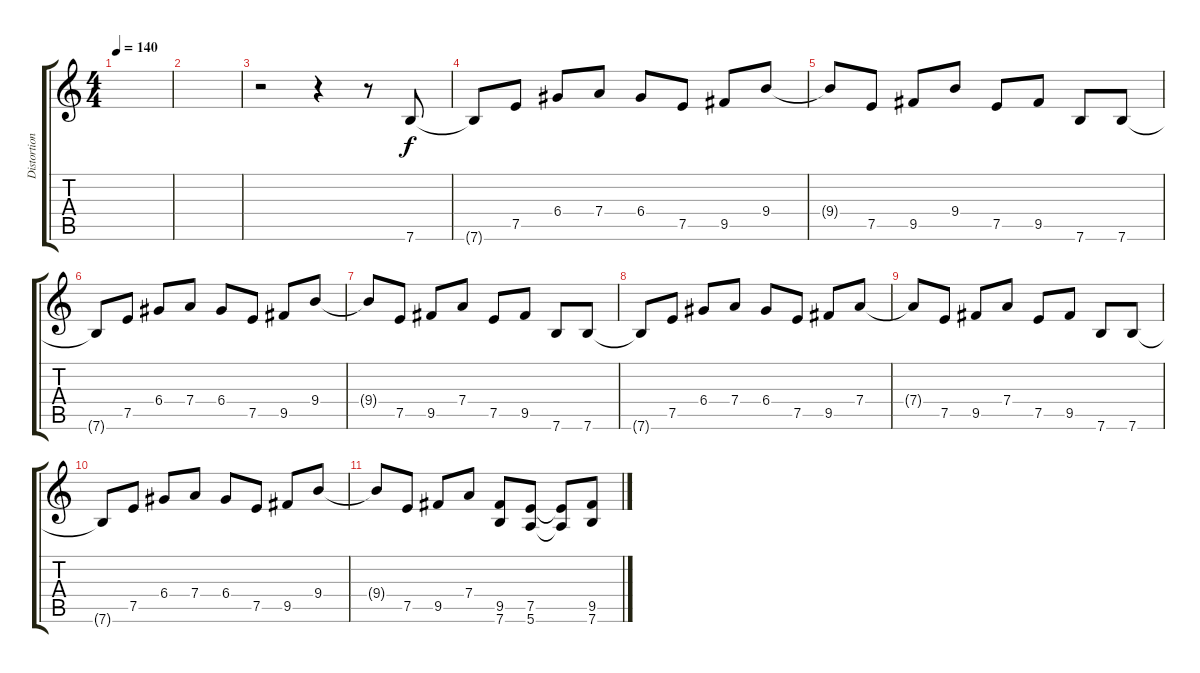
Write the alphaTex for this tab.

\track ("Distortion Guitar" "Distortion") {instrument distortionguitar}
\staff {score tabs}
\tuning (E4 B3 G3 D3 A2 E2) {hide}
\ts (4 4)
\tempo 140
\clef g2
\ks c
|
|
r.2 r.4 r.8 7.6.8 |
7.6{t}.8 7.5.8 6.4.8 7.4.8 6.4.8 7.5.8 9.5.8 9.4.8 |
9.4{t}.8 7.5.8 9.5.8 9.4.8 7.5.8 9.5.8 7.6.8 7.6.8 |
7.6{t}.8 7.5.8 6.4.8 7.4.8 6.4.8 7.5.8 9.5.8 9.4.8 |
9.4{t}.8 7.5.8 9.5.8 7.4.8 7.5.8 9.5.8 7.6.8 7.6.8 |
7.6{t}.8 7.5.8 6.4.8 7.4.8 6.4.8 7.5.8 9.5.8 7.4.8 |
7.4{t}.8 7.5.8 9.5.8 7.4.8 7.5.8 9.5.8 7.6.8 7.6.8 |
7.6{t}.8 7.5.8 6.4.8 7.4.8 6.4.8 7.5.8 9.5.8 9.4.8 |
9.4{t}.8 7.5.8 9.5.8 7.4.8 (9.5 7.6).8 (7.5 5.6).8 (7.5{t} 5.6{t}).8 (9.5 7.6).8
